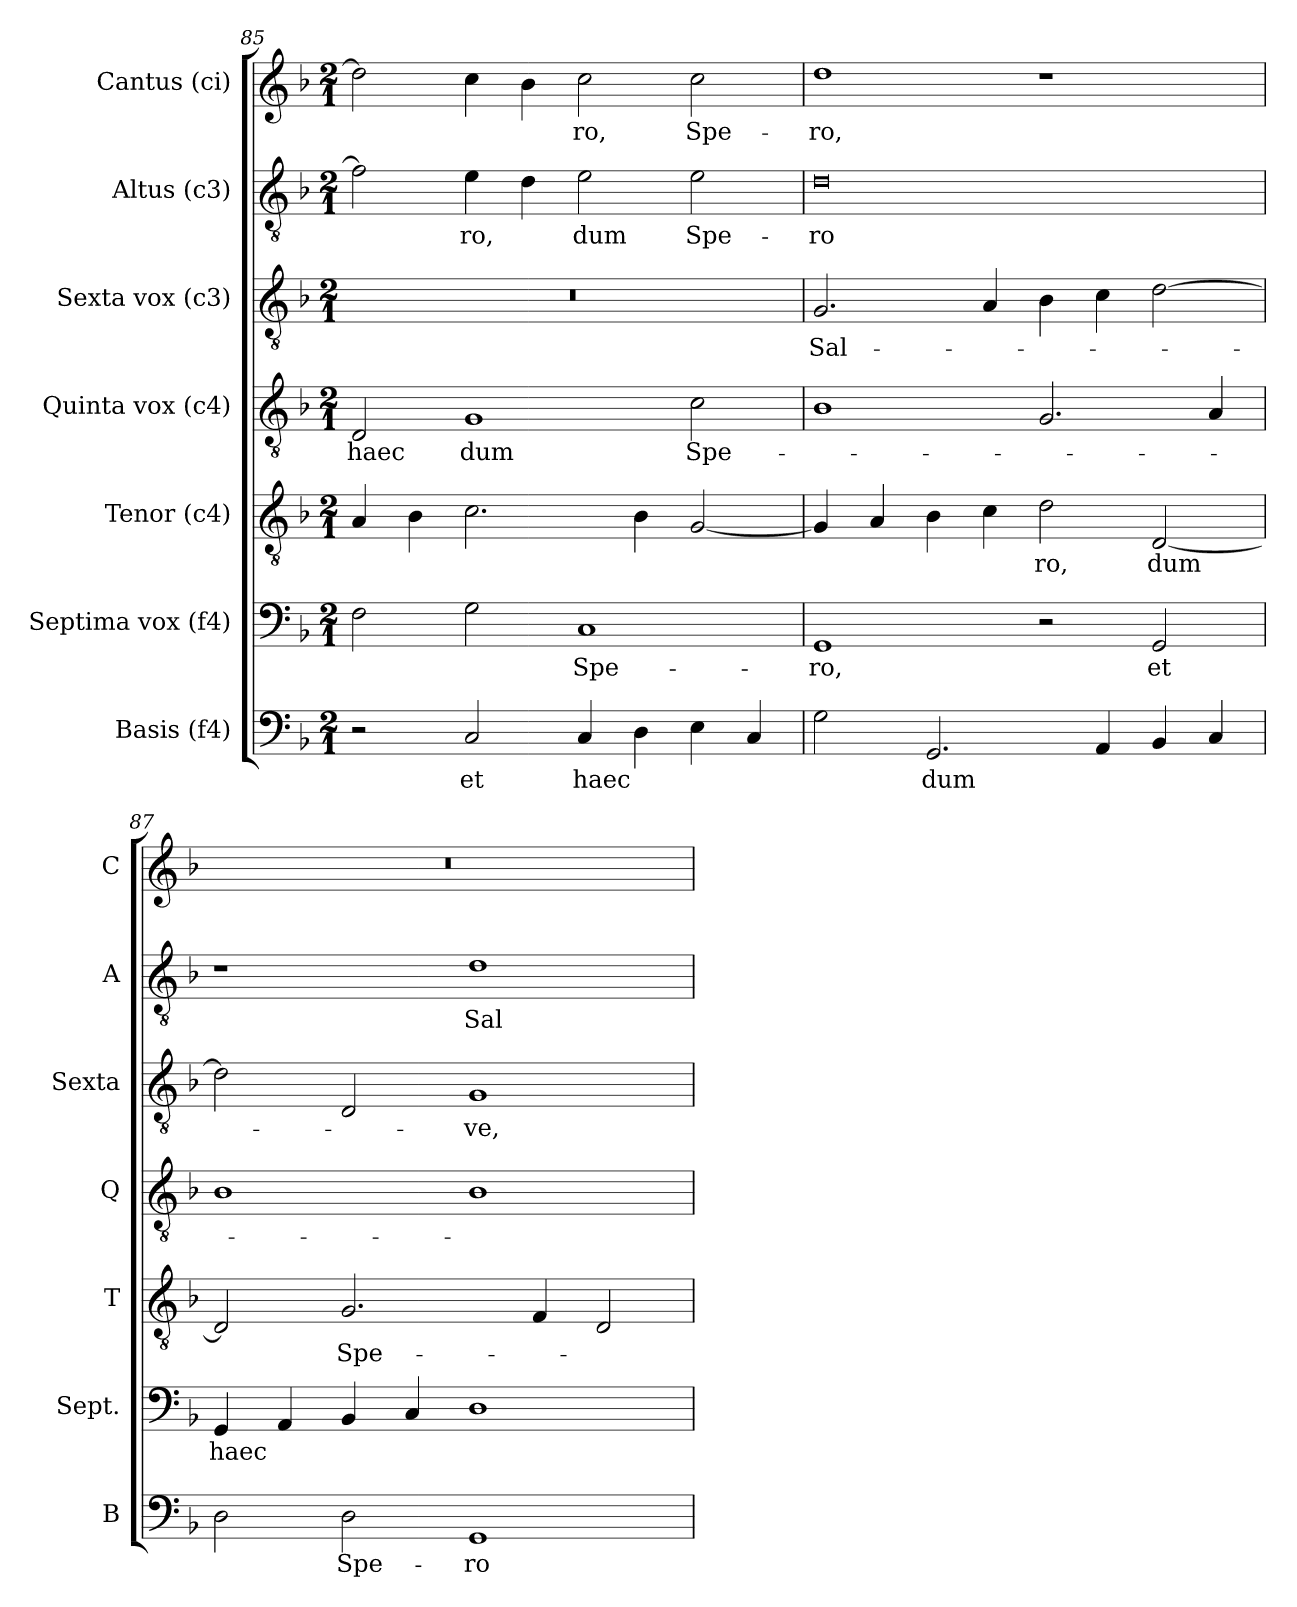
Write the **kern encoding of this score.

**kern	**text	**kern	**text	**kern	**text	**kern	**text	**kern	**text	**kern	**text	**kern	**text
*part7	*part7	*part6	*part6	*part5	*part5	*part4	*part4	*part3	*part3	*part2	*part2	*part1	*part1
*staff7	*staff7	*staff6	*staff6	*staff5	*staff5	*staff4	*staff4	*staff3	*staff3	*staff2	*staff2	*staff1	*staff1
*I"Basis (f4)	*	*I"Septima vox (f4)	*	*I"Tenor (c4)	*	*I"Quinta vox (c4)	*	*I"Sexta vox (c3)	*	*I"Altus (c3)	*	*I"Cantus (ci)	*
*I'B	*	*I'Sept.	*	*I'T	*	*I'Q	*	*I'Sexta	*	*I'A	*	*I'C	*
*clefF4	*	*clefF4	*	*clefGv2	*	*clefGv2	*	*clefGv2	*	*clefGv2	*	*clefG2	*
*k[b-]	*	*k[b-]	*	*k[b-]	*	*k[b-]	*	*k[b-]	*	*k[b-]	*	*k[b-]	*
*F:	*	*F:	*	*F:	*	*F:	*	*F:	*	*F:	*	*F:	*
*M2/1	*	*M2/1	*	*M2/1	*	*M2/1	*	*M2/1	*	*M2/1	*	*M2/1	*
=85	=85	=85	=85	=85	=85	=85	=85	=85	=85	=85	=85	=85	=85
!	!	!	!	!	!	!	!LO:LY:b:cj	!	!	!	!	!	!
2r	.	2F\	.	4A/	.	2D/	haec	0r	.	2f\]	.	2dd\]	.
.	.	.	.	4B-\	.	.	.	.	.	.	.	.	.
!	!LO:LY:b:cj	!	!	!	!	!	!LO:LY:b:cj	!	!	!	!LO:LY:b	!	!
2C/	et	2G\	.	2.c\	.	1G	dum	.	.	4e\	-ro,	4cc\	.
.	.	.	.	.	.	.	.	.	.	4d\	.	4b-\	.
!	!LO:LY:b	!	!LO:LY:b:cj	!	!	!	!	!	!	!	!LO:LY:b:cj	!	!LO:LY:b:cj
4C/	haec	1C	Spe-	.	.	.	.	.	.	2e\	dum	2cc\	-ro,
4D\	.	.	.	4B-\	.	.	.	.	.	.	.	.	.
!	!	!	!	!	!	!	!LO:LY:b	!	!	!	!LO:LY:b:cj	!	!LO:LY:b:cj
4E\	.	.	.	[<2G/	.	2c\	Spe-	.	.	2e\	Spe-	2cc\	Spe-
4C/	.	.	.	.	.	.	.	.	.	.	.	.	.
=86	=86	=86	=86	=86	=86	=86	=86	=86	=86	=86	=86	=86	=86
!	!	!	!LO:LY:b:cj	!	!	!	!	!	!LO:LY:b:cj	!	!LO:LY:b:rj	!	!LO:LY:b:cj
2G\	.	1GG	-ro,	4G/]	.	1B-	.	2.G/	Sal-	0d	-ro	1dd	-ro,
.	.	.	.	4A/	.	.	.	.	.	.	.	.	.
!	!LO:LY:b	!	!	!	!	!	!	!	!	!	!	!	!
2.GG/	dum	.	.	4B-\	.	.	.	.	.	.	.	.	.
.	.	.	.	4c\	.	.	.	4A/	.	.	.	.	.
!	!	!	!	!	!LO:LY:b:cj	!	!	!	!	!	!	!	!
.	.	2r	.	2d\	-ro,	2.G/	.	4B-\	.	.	.	1r	.
4AA/	.	.	.	.	.	.	.	4c\	.	.	.	.	.
!	!	!	!LO:LY:b:cj	!	!LO:LY:b	!	!	!	!	!	!	!	!
4BB-/	.	2GG/	et	[<2D/	dum	.	.	[>2d\	.	.	.	.	.
4C/	.	.	.	.	.	4A/	.	.	.	.	.	.	.
=87	=87	=87	=87	=87	=87	=87	=87	=87	=87	=87	=87	=87	=87
!	!	!	!LO:LY:b	!	!	!	!	!	!	!	!	!	!
2D\	.	4GG/	haec	2D/]	.	1B-	.	2d\]	.	1r	.	0r	.
.	.	4AA/	.	.	.	.	.	.	.	.	.	.	.
!	!LO:LY:b:cj	!	!	!	!LO:LY:b	!	!	!	!	!	!	!	!
2D\	Spe-	4BB-/	.	2.G/	Spe-	.	.	2D/	.	.	.	.	.
.	.	4C/	.	.	.	.	.	.	.	.	.	.	.
!	!LO:LY:b:cj	!	!	!	!	!	!	!	!LO:LY:b:cj	!	!LO:LY:b:cj	!	!
1GG	-ro	1D	.	.	.	1B-	.	1G	-ve,	1d	Sal-	.	.
.	.	.	.	4F/	.	.	.	.	.	.	.	.	.
.	.	.	.	2D/	.	.	.	.	.	.	.	.	.
=	=	=	=	=	=	=	=	=	=	=	=	=	=
*-	*-	*-	*-	*-	*-	*-	*-	*-	*-	*-	*-	*-	*-
